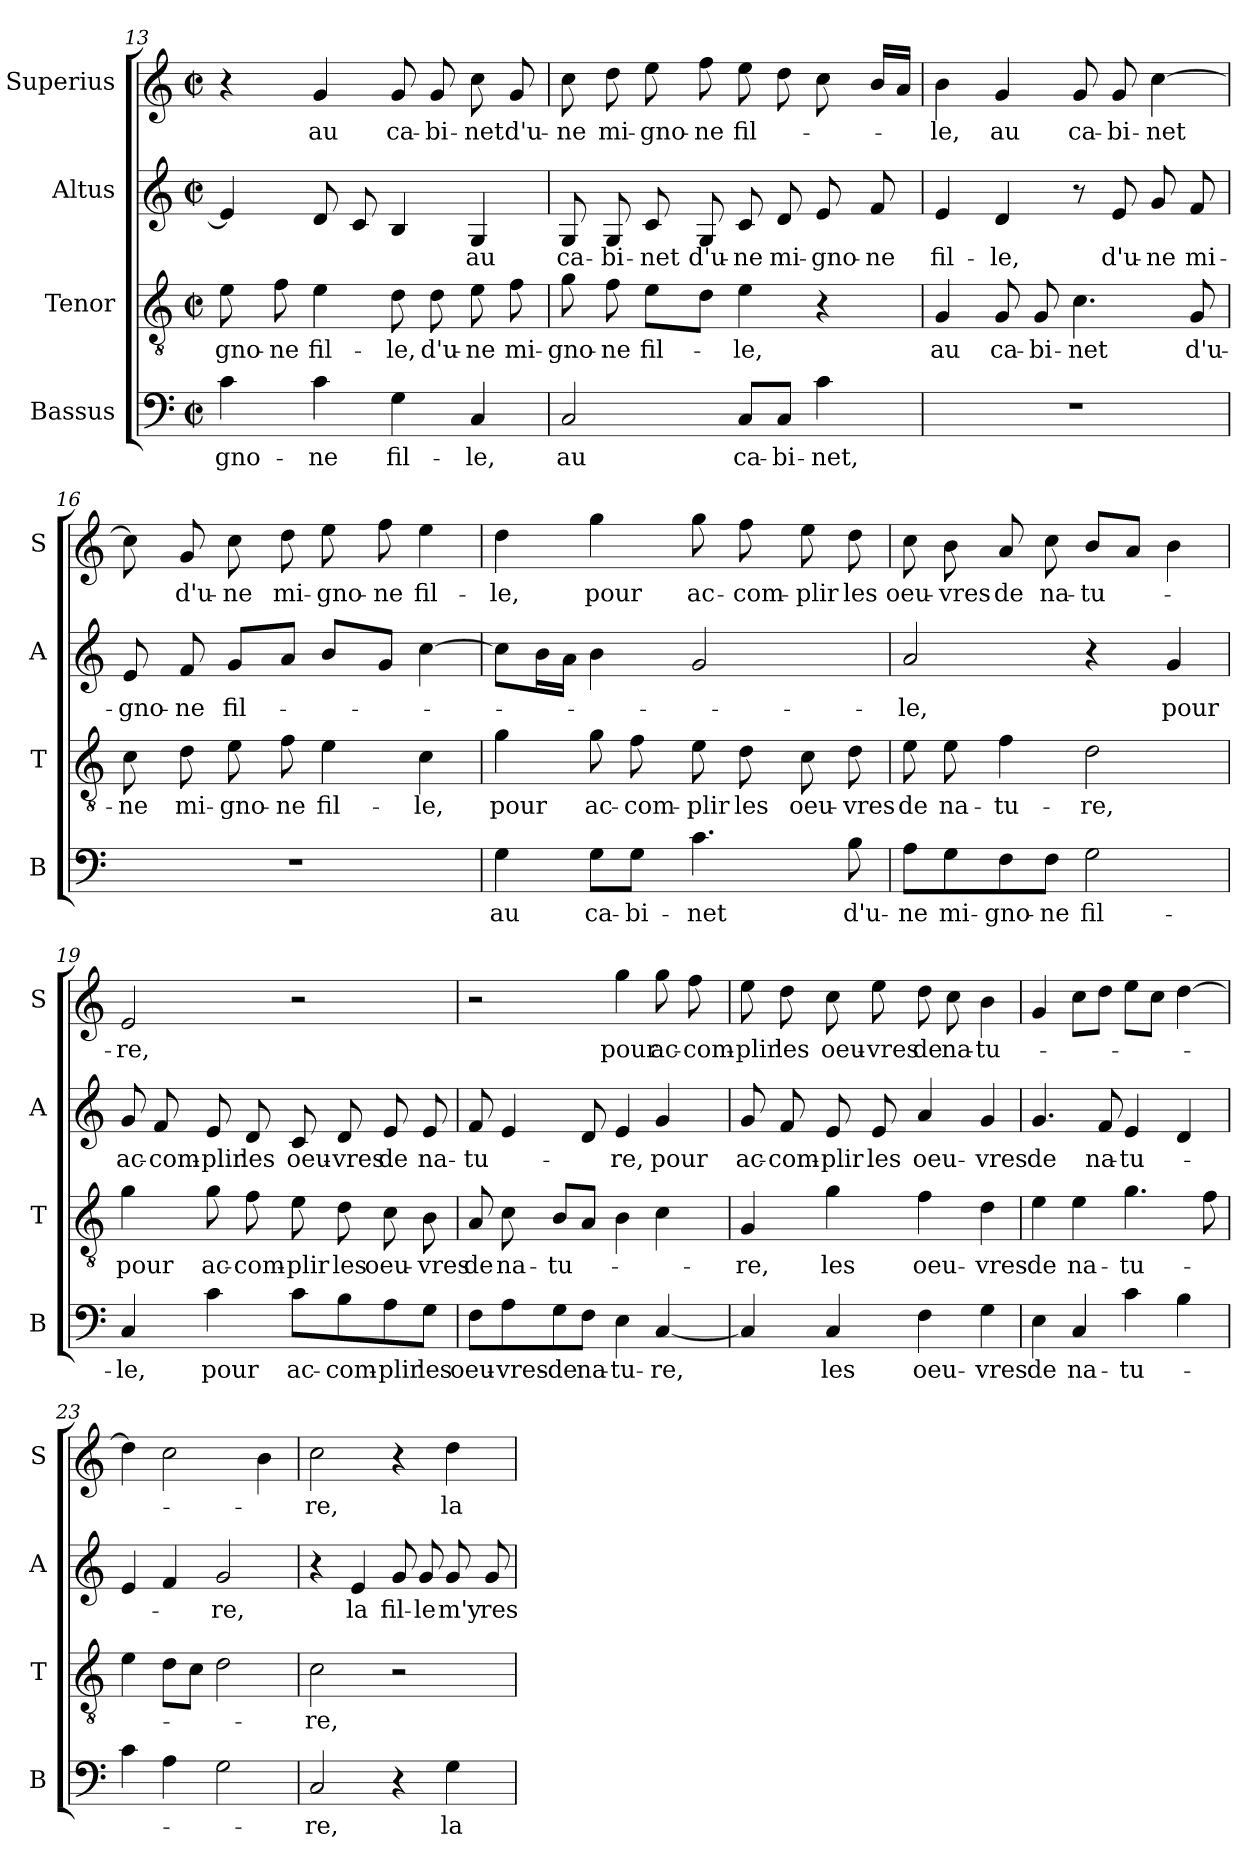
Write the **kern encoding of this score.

**kern	**text	**kern	**text	**kern	**text	**kern	**text
*part4	*part4	*part3	*part3	*part2	*part2	*part1	*part1
*staff4	*staff4	*staff3	*staff3	*staff2	*staff2	*staff1	*staff1
*I"Bassus	*	*I"Tenor	*	*I"Altus	*	*I"Superius	*
*I'B	*	*I'T	*	*I'A	*	*I'S	*
!!LO:PB:g=z
*clefF4	*	*clefGv2	*	*clefG2	*	*clefG2	*
*k[]	*	*k[]	*	*k[]	*	*k[]	*
*C:	*	*C:	*	*C:	*	*C:	*
*M2/2	*	*M2/2	*	*M2/2	*	*M2/2	*
*met(c|)	*	*met(c|)	*	*met(c|)	*	*met(c|)	*
=13	=13	=13	=13	=13	=13	=13	=13
4c\	-gno-	8e\	-gno-	4e/]	.	4r	.
.	.	8f\	-ne	.	.	.	.
4c\	-ne	4e\	fil-	8d/	.	4g/	au
.	.	.	.	8c/	.	.	.
4G\	fil-	8d\	-le,	4B/	.	8g/	ca-
.	.	8d\	d'u-	.	.	8g/	-bi-
4C/	-le,	8e\	-ne	4G/	au	8cc\	-net
.	.	8f\	mi-	.	.	8g/	d'u-
=14	=14	=14	=14	=14	=14	=14	=14
2C/	au	8g\	-gno-	8G/	ca-	8cc\	-ne
.	.	8f\	-ne	8G/	-bi-	8dd\	mi-
.	.	8e\L	fil-	8c/	-net	8ee\	-gno-
.	.	8d\J	.	8G/	d'u-	8ff\	-ne
8C/L	ca-	4e\	-le,	8c/	-ne	8ee\	fil-
8C/J	-bi-	.	.	8d/	mi-	8dd\	.
4c\	-net,	4r	.	8e/	-gno-	8cc\	.
.	.	.	.	8f/	-ne	16b/LL	.
.	.	.	.	.	.	16a/JJ	.
=15	=15	=15	=15	=15	=15	=15	=15
1r	.	4G/	au	4e/	fil-	4b\	-le,
.	.	8G/	ca-	4d/	-le,	4g/	au
.	.	8G/	-bi-	.	.	.	.
.	.	4.c\	-net	8r	.	8g/	ca-
.	.	.	.	8e/	d'u-	8g/	-bi-
.	.	.	.	8g/	-ne	[4cc\	-net
.	.	8G/	d'u-	8f/	mi-	.	.
=16	=16	=16	=16	=16	=16	=16	=16
1r	.	8c\	-ne	8e/	-gno-	8cc\]	.
.	.	8d\	mi-	8f/	-ne	8g/	d'u-
.	.	8e\	-gno-	8g/L	fil-	8cc\	-ne
.	.	8f\	-ne	8a/J	.	8dd\	mi-
.	.	4e\	fil-	8b/L	.	8ee\	-gno-
.	.	.	.	8g/J	.	8ff\	-ne
.	.	4c\	-le,	[4cc\	.	4ee\	fil-
!!LO:LB:g=z
=17	=17	=17	=17	=17	=17	=17	=17
4G\	au	4g\	pour	8cc\L]	.	4dd\	-le,
.	.	.	.	16b\L	.	.	.
.	.	.	.	16a\JJ	.	.	.
8G\L	ca-	8g\	ac-	4b\	.	4gg\	pour
8G\J	-bi-	8f\	-com-	.	.	.	.
4.c\	-net	8e\	-plir	2g/	.	8gg\	ac-
.	.	8d\	les	.	.	8ff\	-com-
.	.	8c\	oeu-	.	.	8ee\	-plir
8B\	d'u-	8d\	-vres	.	.	8dd\	les
=18	=18	=18	=18	=18	=18	=18	=18
8A\L	-ne	8e\	de	2a/	-le,	8cc\	oeu-
8G\	mi-	8e\	na-	.	.	8b\	-vres
8F\	-gno-	4f\	-tu-	.	.	8a/	de
8F\J	-ne	.	.	.	.	8cc\	na-
2G\	fil-	2d\	-re,	4r	.	8b/L	-tu-
.	.	.	.	.	.	8a/J	.
.	.	.	.	4g/	pour	4b\	.
=19	=19	=19	=19	=19	=19	=19	=19
4C/	-le,	4g\	pour	8g/	ac-	2e/	-re,
.	.	.	.	8f/	-com-	.	.
4c\	pour	8g\	ac-	8e/	-plir	.	.
.	.	8f\	-com-	8d/	les	.	.
8c\L	ac-	8e\	-plir	8c/	oeu-	2r	.
8B\	-com-	8d\	les	8d/	-vres	.	.
8A\	-plir	8c\	oeu-	8e/	de	.	.
8G\J	les	8B\	-vres	8e/	na-	.	.
=20	=20	=20	=20	=20	=20	=20	=20
8F\L	oeu-	8A/	de	8f/	-tu-	2r	.
8A\	-vres-	8c\	na-	4e/	.	.	.
8G\	-de	8B/L	-tu-	.	.	.	.
8F\J	na-	8A/J	.	8d/	.	.	.
4E\	-tu-	4B\	.	4e/	-re,	4gg\	pour
[4C/	-re,	4c\	.	4g/	pour	8gg\	ac-
.	.	.	.	.	.	8ff\	-com-
!!LO:LB:g=z
=21	=21	=21	=21	=21	=21	=21	=21
4C/]	.	4G/	-re,	8g/	ac-	8ee\	-plir
.	.	.	.	8f/	-com-	8dd\	les
4C/	les	4g\	les	8e/	-plir	8cc\	oeu-
.	.	.	.	8e/	les	8ee\	-vres
4F\	oeu-	4f\	oeu-	4a/	oeu-	8dd\	de
.	.	.	.	.	.	8cc\	na-
4G\	-vres	4d\	-vres	4g/	-vres	4b\	-tu-
=22	=22	=22	=22	=22	=22	=22	=22
4E\	de	4e\	de	4.g/	de	4g/	.
4C/	na-	4e\	na-	.	.	8cc\L	.
.	.	.	.	8f/	na-	8dd\J	.
4c\	-tu-	4.g\	-tu-	4e/	-tu-	8ee\L	.
.	.	.	.	.	.	8cc\J	.
4B\	.	.	.	4d/	.	[4dd\	.
.	.	8f\	.	.	.	.	.
=23	=23	=23	=23	=23	=23	=23	=23
4c\	.	4e\	.	4e/	.	4dd\]	.
4A\	.	8d\L	.	4f/	.	2cc\	.
.	.	8c\J	.	.	.	.	.
2G\	.	2d\	.	2g/	-re,	.	.
.	.	.	.	.	.	4b\	.
=24	=24	=24	=24	=24	=24	=24	=24
2C/	-re,	2c\	-re,	4r	.	2cc\	-re,
.	.	.	.	4e/	la	.	.
4r	.	2r	.	8g/	fil-	4r	.
.	.	.	.	8g/	-le	.	.
4G\	la	.	.	8g/	m'y	4dd\	la
.	.	.	.	8g/	res-	.	.
=	=	=	=	=	=	=	=
*-	*-	*-	*-	*-	*-	*-	*-
